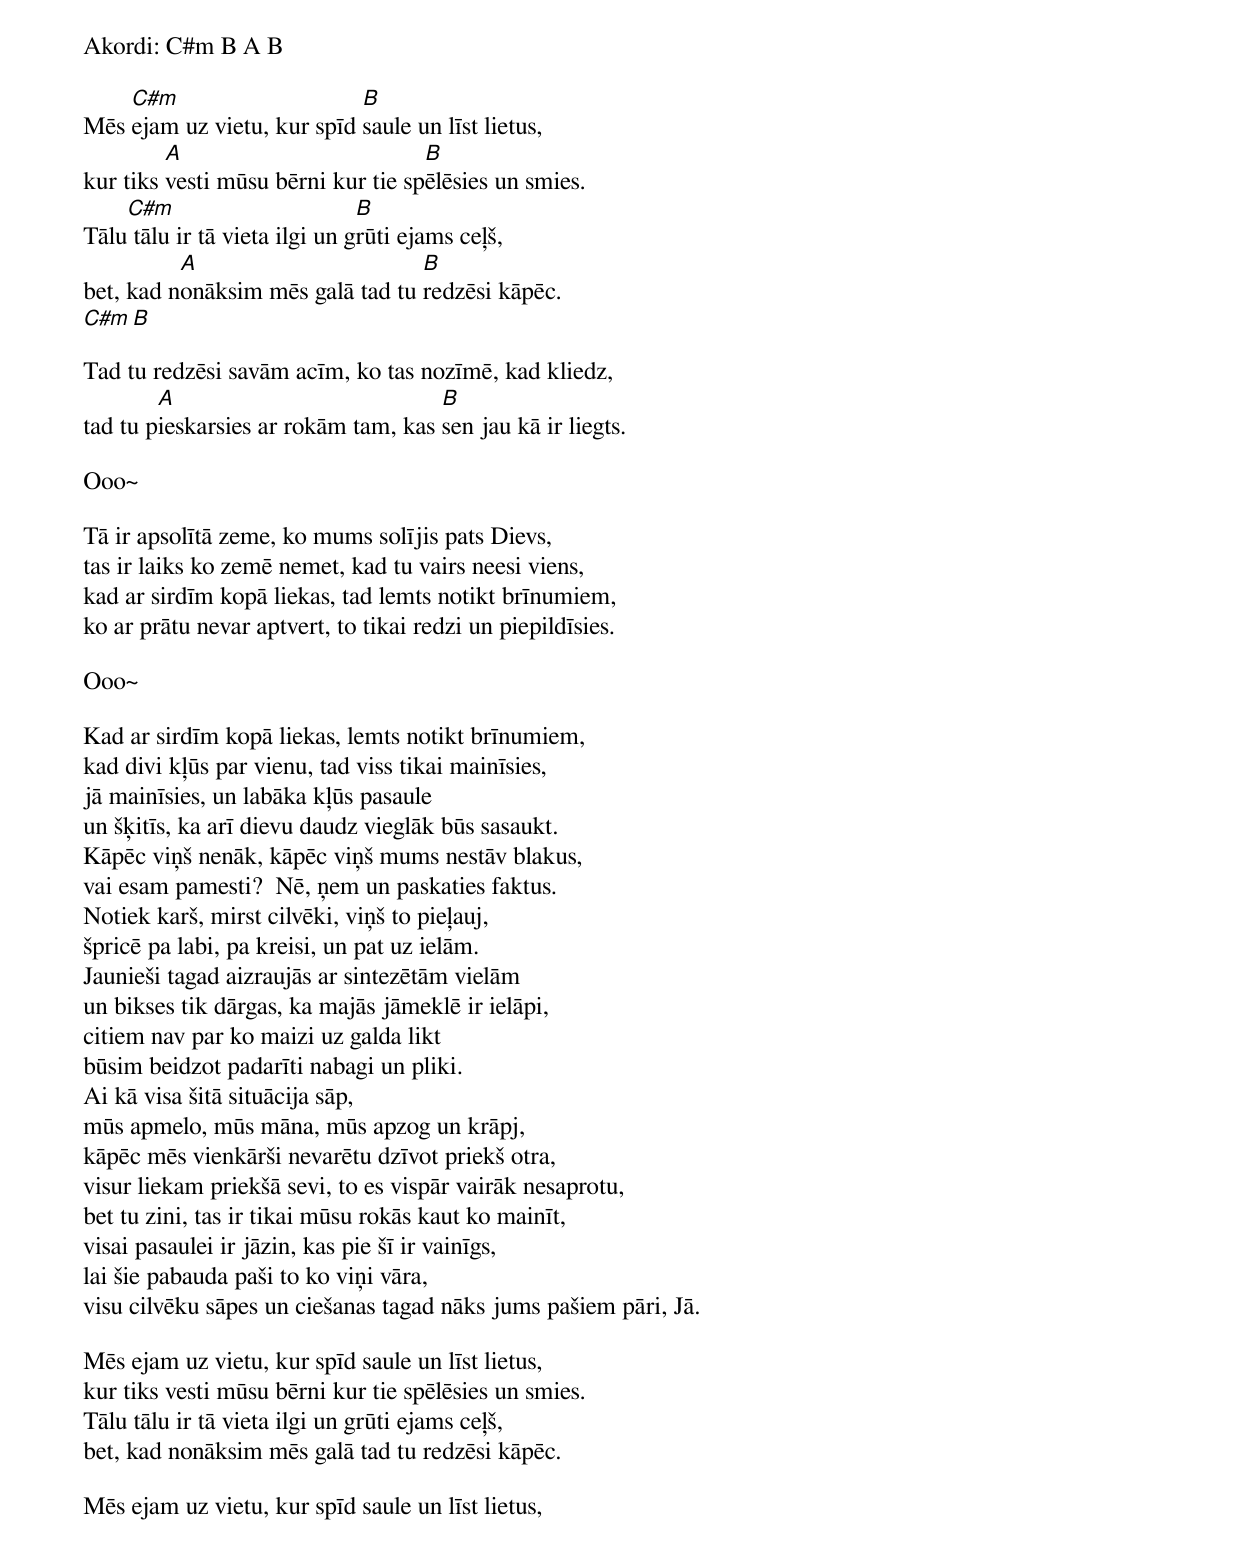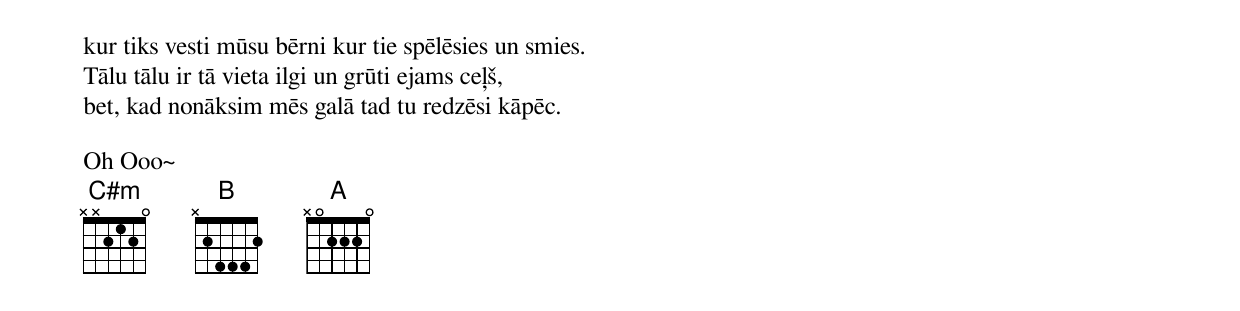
Akordi: C#m B A B

    C#m                     B
Mēs ejam uz vietu, kur spīd saule un līst lietus,
         A                          B
kur tiks vesti mūsu bērni kur tie spēlēsies un smies.
    C#m                        B
Tālu tālu ir tā vieta ilgi un grūti ejams ceļš,
          A                       B
bet, kad nonāksim mēs galā tad tu redzēsi kāpēc.
      C#m                         B

Tad tu redzēsi savām acīm, ko tas nozīmē, kad kliedz,
        A                            B
tad tu pieskarsies ar rokām tam, kas sen jau kā ir liegts.

Ooo~

Tā ir apsolītā zeme, ko mums solījis pats Dievs,
tas ir laiks ko zemē nemet, kad tu vairs neesi viens,
kad ar sirdīm kopā liekas, tad lemts notikt brīnumiem,
ko ar prātu nevar aptvert, to tikai redzi un piepildīsies.

Ooo~

Kad ar sirdīm kopā liekas, lemts notikt brīnumiem,
kad divi kļūs par vienu, tad viss tikai mainīsies,
jā mainīsies, un labāka kļūs pasaule
un šķitīs, ka arī dievu daudz vieglāk būs sasaukt.
Kāpēc viņš nenāk, kāpēc viņš mums nestāv blakus,
vai esam pamesti?  Nē, ņem un paskaties faktus.
Notiek karš, mirst cilvēki, viņš to pieļauj,
špricē pa labi, pa kreisi, un pat uz ielām.
Jaunieši tagad aizraujās ar sintezētām vielām
un bikses tik dārgas, ka majās jāmeklē ir ielāpi,
citiem nav par ko maizi uz galda likt
būsim beidzot padarīti nabagi un pliki.
Ai kā visa šitā situācija sāp,
mūs apmelo, mūs māna, mūs apzog un krāpj,
kāpēc mēs vienkārši nevarētu dzīvot priekš otra,
visur liekam priekšā sevi, to es vispār vairāk nesaprotu,
bet tu zini, tas ir tikai mūsu rokās kaut ko mainīt,
visai pasaulei ir jāzin, kas pie šī ir vainīgs,
lai šie pabauda paši to ko viņi vāra,
visu cilvēku sāpes un ciešanas tagad nāks jums pašiem pāri, Jā.

Mēs ejam uz vietu, kur spīd saule un līst lietus,
kur tiks vesti mūsu bērni kur tie spēlēsies un smies.
Tālu tālu ir tā vieta ilgi un grūti ejams ceļš,
bet, kad nonāksim mēs galā tad tu redzēsi kāpēc.

Mēs ejam uz vietu, kur spīd saule un līst lietus,
kur tiks vesti mūsu bērni kur tie spēlēsies un smies.
Tālu tālu ir tā vieta ilgi un grūti ejams ceļš,
bet, kad nonāksim mēs galā tad tu redzēsi kāpēc.

Oh Ooo~
